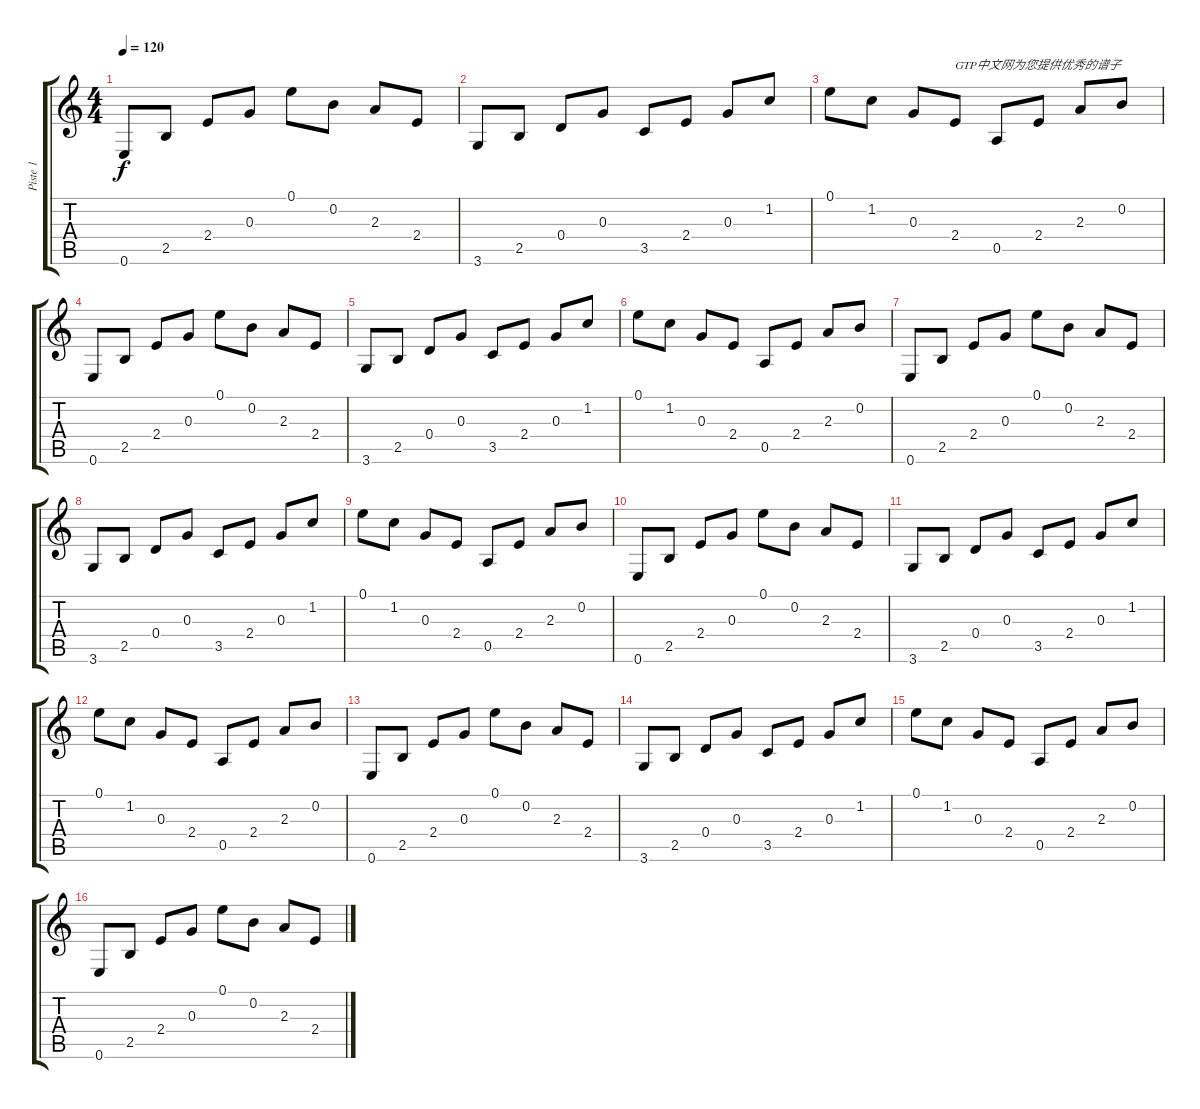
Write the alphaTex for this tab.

\track ("Piste 1" "Piste 1") {instrument acousticguitarsteel}
\staff {score tabs}
\tuning (E4 B3 G3 D3 A2 E2) {hide}
\ts (4 4)
\tempo 120
\clef g2
\ks c
0.6.8{dy f instrument acousticguitarsteel} 2.5.8 2.4.8 0.3.8 0.1.8 0.2.8 2.3.8 2.4.8 |
3.6.8 2.5.8 0.4.8 0.3.8 3.5.8 2.4.8 0.3.8 1.2.8 |
0.1.8 1.2.8 0.3.8 2.4.8{txt "GTP中文网为您提供优秀的谱子"} 0.5.8 2.4.8 2.3.8 0.2.8 |
0.6.8 2.5.8 2.4.8 0.3.8 0.1.8 0.2.8 2.3.8 2.4.8 |
3.6.8 2.5.8 0.4.8 0.3.8 3.5.8 2.4.8 0.3.8 1.2.8 |
0.1.8 1.2.8 0.3.8 2.4.8 0.5.8 2.4.8 2.3.8 0.2.8 |
0.6.8 2.5.8 2.4.8 0.3.8 0.1.8 0.2.8 2.3.8 2.4.8 |
3.6.8 2.5.8 0.4.8 0.3.8 3.5.8 2.4.8 0.3.8 1.2.8 |
0.1.8 1.2.8 0.3.8 2.4.8 0.5.8 2.4.8 2.3.8 0.2.8 |
0.6.8 2.5.8 2.4.8 0.3.8 0.1.8 0.2.8 2.3.8 2.4.8 |
3.6.8 2.5.8 0.4.8 0.3.8 3.5.8 2.4.8 0.3.8 1.2.8 |
0.1.8 1.2.8 0.3.8 2.4.8 0.5.8 2.4.8 2.3.8 0.2.8 |
0.6.8 2.5.8 2.4.8 0.3.8 0.1.8 0.2.8 2.3.8 2.4.8 |
3.6.8 2.5.8 0.4.8 0.3.8 3.5.8 2.4.8 0.3.8 1.2.8 |
0.1.8 1.2.8 0.3.8 2.4.8 0.5.8 2.4.8 2.3.8 0.2.8 |
0.6.8 2.5.8 2.4.8 0.3.8 0.1.8 0.2.8 2.3.8 2.4.8
